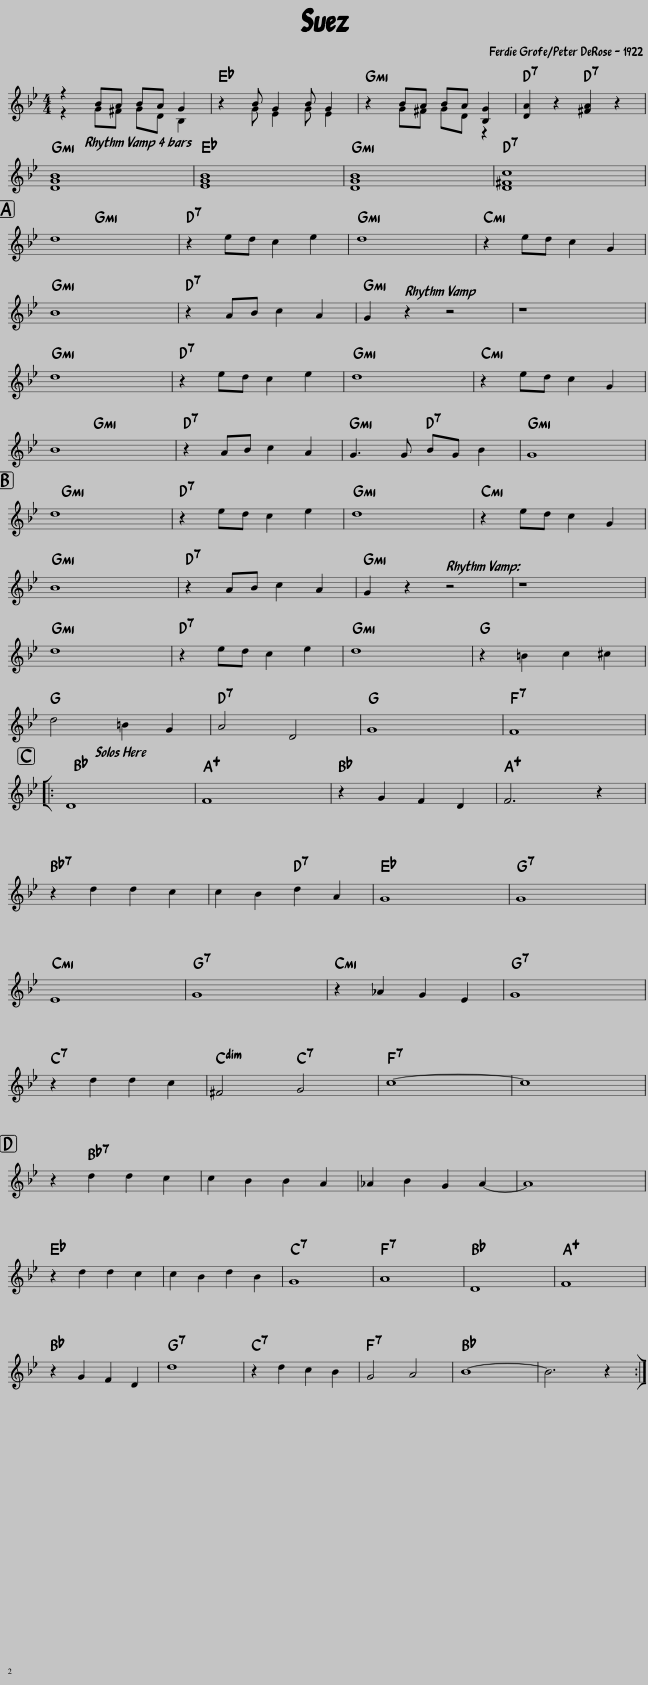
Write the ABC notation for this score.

X:1
%%score ( 1 2 )
L:1/8
M:4/4
I:linebreak $
K:Bb
V:1 treble
V:2 treble
V:1
 z2 BA BA G2 | z2 B G2 B G2 | z2 BA BA [B,G]2 | [DA]2 z2 [^FA]2 z2 |$ [DGB]8 | %5
 [EGB]8 | [DGB]8 | [D^Fc]8 |$ d8 | z2 ed c2 e2 | %10
 d8 | z2 ed c2 G2 |$ B8 | z2 AB c2 A2 | G2 z2 z4 | %15
 z8 |$ d8 | z2 ed c2 e2 | d8 | z2 ed c2 G2 |$ %20
 B8 | z2 AB c2 A2 | G3 G BG B2 | G8 |$ d8 | %25
 z2 ed c2 e2 | d8 | z2 ed c2 G2 |$ B8 | z2 AB c2 A2 | %30
 G2 z2 z4 | z8 |$ d8 | z2 ed c2 e2 | d8 | %35
 z2 =B2 c2 ^c2 |$ d4 =B2 G2 | A4 D4 | G8 | F8 |:$ %40
 D8 | F8 | z2 G2 F2 D2 | F6 z2 |$ z2 d2 d2 c2 | %45
 c2 B2 d2 A2 | G8 | G8 |$ E8 | G8 | %50
 z2 _A2 G2 E2 | G8 |$ z2 d2 d2 c2 | ^F4 G4 | c8- | %55
 c8 |$ z2 d2 d2 c2 | c2 B2 B2 A2 | _A2 B2 G2 A2- | A8 |$ %60
 z2 d2 d2 c2 | c2 B2 d2 B2 | G8 | A8 | D8 | %65
 F8 |$ z2 G2 F2 D2 | d8 | z2 d2 c2 B2 | G4 A4 | %70
 B8- | B6 z2 :| %72
V:2
 z2 G^F GD B,2 | x2 G E2 G E2 | x2 G^F GD z2 | x8 |$ x8 | %5
 x8 | x8 | x8 |$ x8 | x8 | %10
 x8 | x8 |$ x8 | x8 | x8 | %15
 x8 |$ x8 | x8 | x8 | x8 |$ %20
 x8 | x8 | x8 | x8 |$ x8 | %25
 x8 | x8 | x8 |$ x8 | x8 | %30
 x8 | x8 |$ x8 | x8 | x8 | %35
 x8 |$ x8 | x8 | x8 | x8 |:$ %40
 x8 | x8 | x8 | x8 |$ x8 | %45
 x8 | x8 | x8 |$ x8 | x8 | %50
 x8 | x8 |$ x8 | x8 | x8 | %55
 x8 |$ x8 | x8 | x8 | x8 |$ %60
 x8 | x8 | x8 | x8 | x8 | %65
 x8 |$ x8 | x8 | x8 | x8 | %70
 x8 | x8 :| %72
